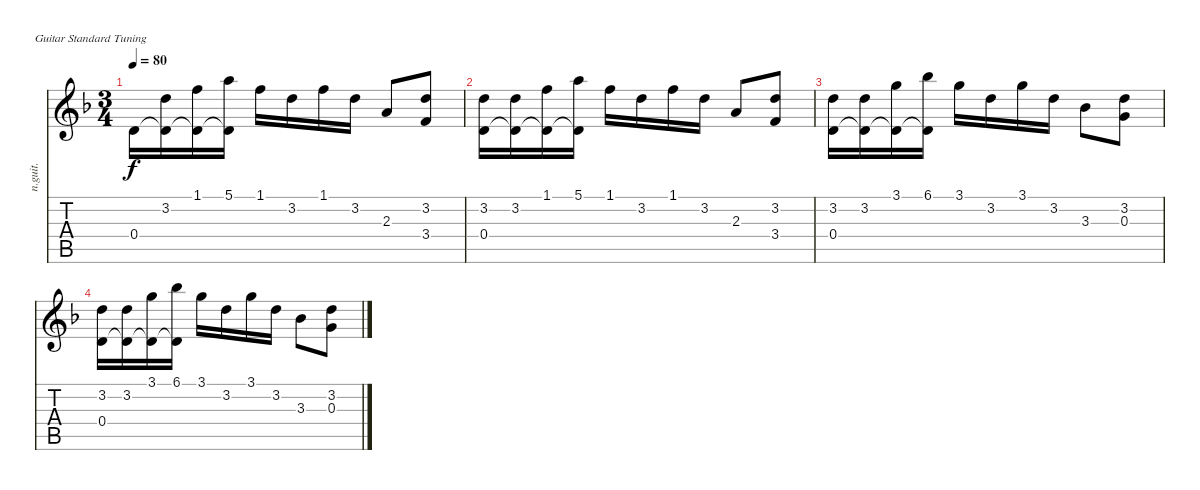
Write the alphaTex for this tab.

\bracketExtendMode nobrackets
\track ("acoustic guitar (nylon)" "n.guit.") {instrument acousticguitarnylon}
\staff {score tabs}
\tuning (E4 B3 G3 D3 A2 E2)
\ts (3 4)
\tempo 80
\clef g2
\ks f
0.4{acc forcenatural}.16{dy f instrument acousticguitarnylon} (0.4{t acc forcenatural} 3.2{acc forcenatural}).16 (0.4{t acc forcenatural} 1.1{acc forcenatural}).16 (0.4{t acc forcenatural} 5.1{acc forcenatural}).16 1.1{acc forcenatural}.16 3.2{acc forcenatural}.16 1.1{acc forcenatural}.16 3.2{acc forcenatural}.16 2.3{acc forcenatural}.8 (3.2{acc forcenatural} 3.4{acc forcenatural}).8 |
(3.2{acc forcenatural} 0.4{acc forcenatural}).16 (0.4{t acc forcenatural} 3.2{acc forcenatural}).16 (0.4{t acc forcenatural} 1.1{acc forcenatural}).16 (0.4{t acc forcenatural} 5.1{acc forcenatural}).16 1.1{acc forcenatural}.16 3.2{acc forcenatural}.16 1.1{acc forcenatural}.16 3.2{acc forcenatural}.16 2.3{acc forcenatural}.8 (3.2{acc forcenatural} 3.4{acc forcenatural}).8 |
(3.2{acc forcenatural} 0.4{acc forcenatural}).16 (0.4{t acc forcenatural} 3.2{acc forcenatural}).16 (0.4{t acc forcenatural} 3.1{acc forcenatural}).16 (0.4{t acc forcenatural} 6.1{acc b}).16 3.1{acc forcenatural}.16 3.2{acc forcenatural}.16 3.1{acc forcenatural}.16 3.2{acc forcenatural}.16 3.3{acc b}.8 (3.2{acc forcenatural} 0.3{acc forcenatural}).8 |
(3.2{acc forcenatural} 0.4{acc forcenatural}).16 (0.4{t acc forcenatural} 3.2{acc forcenatural}).16 (0.4{t acc forcenatural} 3.1{acc forcenatural}).16 (0.4{t acc forcenatural} 6.1{acc b}).16 3.1{acc forcenatural}.16 3.2{acc forcenatural}.16 3.1{acc forcenatural}.16 3.2{acc forcenatural}.16 3.3{acc b}.8 (3.2{acc forcenatural} 0.3{acc forcenatural}).8
